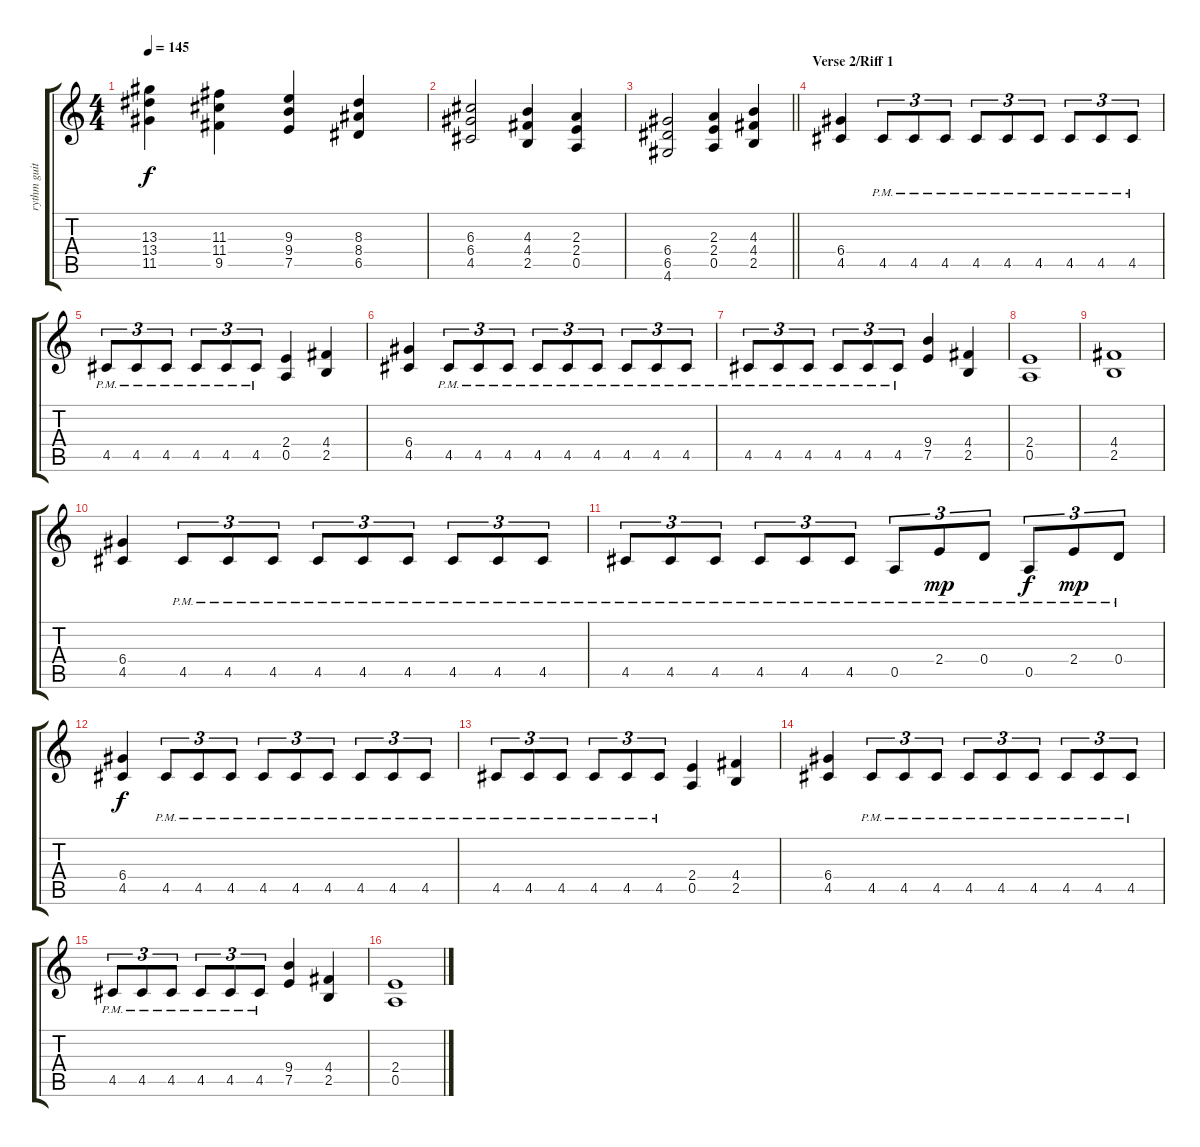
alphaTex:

\track ("rythm guitar" "rythm guit") {instrument distortionguitar}
\staff {score tabs}
\tuning (E4 B3 G3 D3 A2 E2) {hide}
\ts (4 4)
\tempo 145
\clef g2
\ks c
(13.3 13.4 11.5).4{dy f} (11.3 11.4 9.5).4 (9.3 9.4 7.5).4 (8.3 8.4 6.5).4 |
(6.3 6.4 4.5).2 (4.3 4.4 2.5).4 (2.3 2.4 0.5).4 |
\barLineRight lightlight
(6.4 6.5 4.6).2 (2.3 2.4 0.5).4 (4.3 4.4 2.5).4 |
\section ("" "Verse 2/Riff 1")
(6.4 4.5).4 4.5{pm}.8{tu (3 2)} 4.5{pm}.8{tu (3 2)} 4.5{pm}.8{tu (3 2)} 4.5{pm}.8{tu (3 2)} 4.5{pm}.8{tu (3 2)} 4.5{pm}.8{tu (3 2)} 4.5{pm}.8{tu (3 2)} 4.5{pm}.8{tu (3 2)} 4.5{pm}.8{tu (3 2)} |
4.5{pm}.8{tu (3 2)} 4.5{pm}.8{tu (3 2)} 4.5{pm}.8{tu (3 2)} 4.5{pm}.8{tu (3 2)} 4.5{pm}.8{tu (3 2)} 4.5{pm}.8{tu (3 2)} (2.4 0.5).4 (4.4 2.5).4 |
(6.4 4.5).4 4.5{pm}.8{tu (3 2)} 4.5{pm}.8{tu (3 2)} 4.5{pm}.8{tu (3 2)} 4.5{pm}.8{tu (3 2)} 4.5{pm}.8{tu (3 2)} 4.5{pm}.8{tu (3 2)} 4.5{pm}.8{tu (3 2)} 4.5{pm}.8{tu (3 2)} 4.5{pm}.8{tu (3 2)} |
4.5{pm}.8{tu (3 2)} 4.5{pm}.8{tu (3 2)} 4.5{pm}.8{tu (3 2)} 4.5{pm}.8{tu (3 2)} 4.5{pm}.8{tu (3 2)} 4.5{pm}.8{tu (3 2)} (9.4 7.5).4 (4.4 2.5).4 |
(2.4 0.5).1 |
(4.4 2.5).1 |
(6.4 4.5).4 4.5{pm}.8{tu (3 2)} 4.5{pm}.8{tu (3 2)} 4.5{pm}.8{tu (3 2)} 4.5{pm}.8{tu (3 2)} 4.5{pm}.8{tu (3 2)} 4.5{pm}.8{tu (3 2)} 4.5{pm}.8{tu (3 2)} 4.5{pm}.8{tu (3 2)} 4.5{pm}.8{tu (3 2)} |
4.5{pm}.8{tu (3 2)} 4.5{pm}.8{tu (3 2)} 4.5{pm}.8{tu (3 2)} 4.5{pm}.8{tu (3 2)} 4.5{pm}.8{tu (3 2)} 4.5{pm}.8{tu (3 2)} 0.5{pm}.8{tu (3 2)} 2.4{pm}.8{tu (3 2) dy mp} 0.4{pm}.8{tu (3 2)} 0.5{pm}.8{tu (3 2) dy f} 2.4{pm}.8{tu (3 2) dy mp} 0.4{pm}.8{tu (3 2)} |
(6.4 4.5).4{dy f} 4.5{pm}.8{tu (3 2)} 4.5{pm}.8{tu (3 2)} 4.5{pm}.8{tu (3 2)} 4.5{pm}.8{tu (3 2)} 4.5{pm}.8{tu (3 2)} 4.5{pm}.8{tu (3 2)} 4.5{pm}.8{tu (3 2)} 4.5{pm}.8{tu (3 2)} 4.5{pm}.8{tu (3 2)} |
4.5{pm}.8{tu (3 2)} 4.5{pm}.8{tu (3 2)} 4.5{pm}.8{tu (3 2)} 4.5{pm}.8{tu (3 2)} 4.5{pm}.8{tu (3 2)} 4.5{pm}.8{tu (3 2)} (2.4 0.5).4 (4.4 2.5).4 |
(6.4 4.5).4 4.5{pm}.8{tu (3 2)} 4.5{pm}.8{tu (3 2)} 4.5{pm}.8{tu (3 2)} 4.5{pm}.8{tu (3 2)} 4.5{pm}.8{tu (3 2)} 4.5{pm}.8{tu (3 2)} 4.5{pm}.8{tu (3 2)} 4.5{pm}.8{tu (3 2)} 4.5{pm}.8{tu (3 2)} |
4.5{pm}.8{tu (3 2)} 4.5{pm}.8{tu (3 2)} 4.5{pm}.8{tu (3 2)} 4.5{pm}.8{tu (3 2)} 4.5{pm}.8{tu (3 2)} 4.5{pm}.8{tu (3 2)} (9.4 7.5).4 (4.4 2.5).4 |
(2.4 0.5).1
